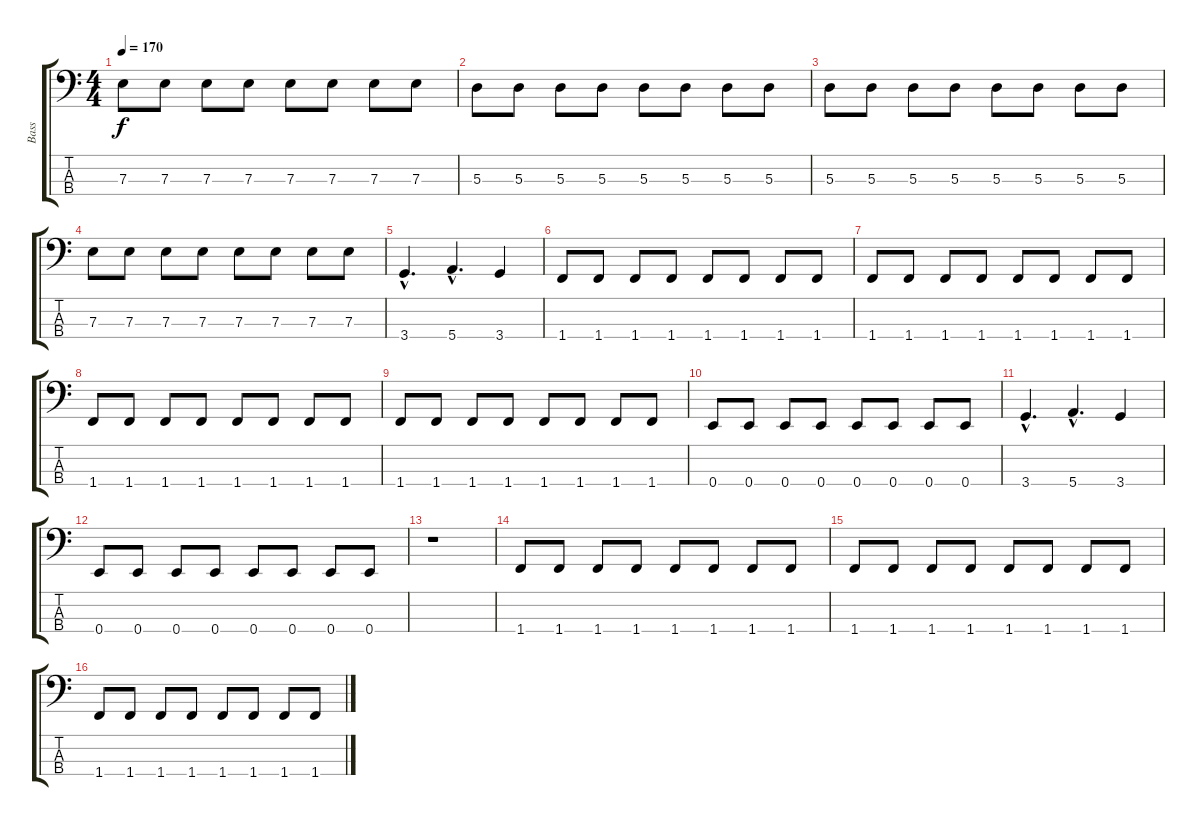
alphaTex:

\track ("Bass" "Bass") {instrument electricbassfinger}
\staff {score tabs}
\tuning (G2 D2 A1 E1) {hide}
\ts (4 4)
\tempo 170
\clef f4
\ks c
7.3.8{dy f} 7.3.8 7.3.8 7.3.8 7.3.8 7.3.8 7.3.8 7.3.8 |
5.3.8 5.3.8 5.3.8 5.3.8 5.3.8 5.3.8 5.3.8 5.3.8 |
5.3.8 5.3.8 5.3.8 5.3.8 5.3.8 5.3.8 5.3.8 5.3.8 |
7.3.8 7.3.8 7.3.8 7.3.8 7.3.8 7.3.8 7.3.8 7.3.8 |
3.4{hac}.4{d} 5.4{hac}.4{d} 3.4.4 |
1.4.8 1.4.8 1.4.8 1.4.8 1.4.8 1.4.8 1.4.8 1.4.8 |
1.4.8 1.4.8 1.4.8 1.4.8 1.4.8 1.4.8 1.4.8 1.4.8 |
1.4.8 1.4.8 1.4.8 1.4.8 1.4.8 1.4.8 1.4.8 1.4.8 |
1.4.8 1.4.8 1.4.8 1.4.8 1.4.8 1.4.8 1.4.8 1.4.8 |
0.4.8 0.4.8 0.4.8 0.4.8 0.4.8 0.4.8 0.4.8 0.4.8 |
3.4{hac}.4{d} 5.4{hac}.4{d} 3.4.4 |
0.4.8 0.4.8 0.4.8 0.4.8 0.4.8 0.4.8 0.4.8 0.4.8 |
r.1 |
1.4.8 1.4.8 1.4.8 1.4.8 1.4.8 1.4.8 1.4.8 1.4.8 |
1.4.8 1.4.8 1.4.8 1.4.8 1.4.8 1.4.8 1.4.8 1.4.8 |
1.4.8 1.4.8 1.4.8 1.4.8 1.4.8 1.4.8 1.4.8 1.4.8
